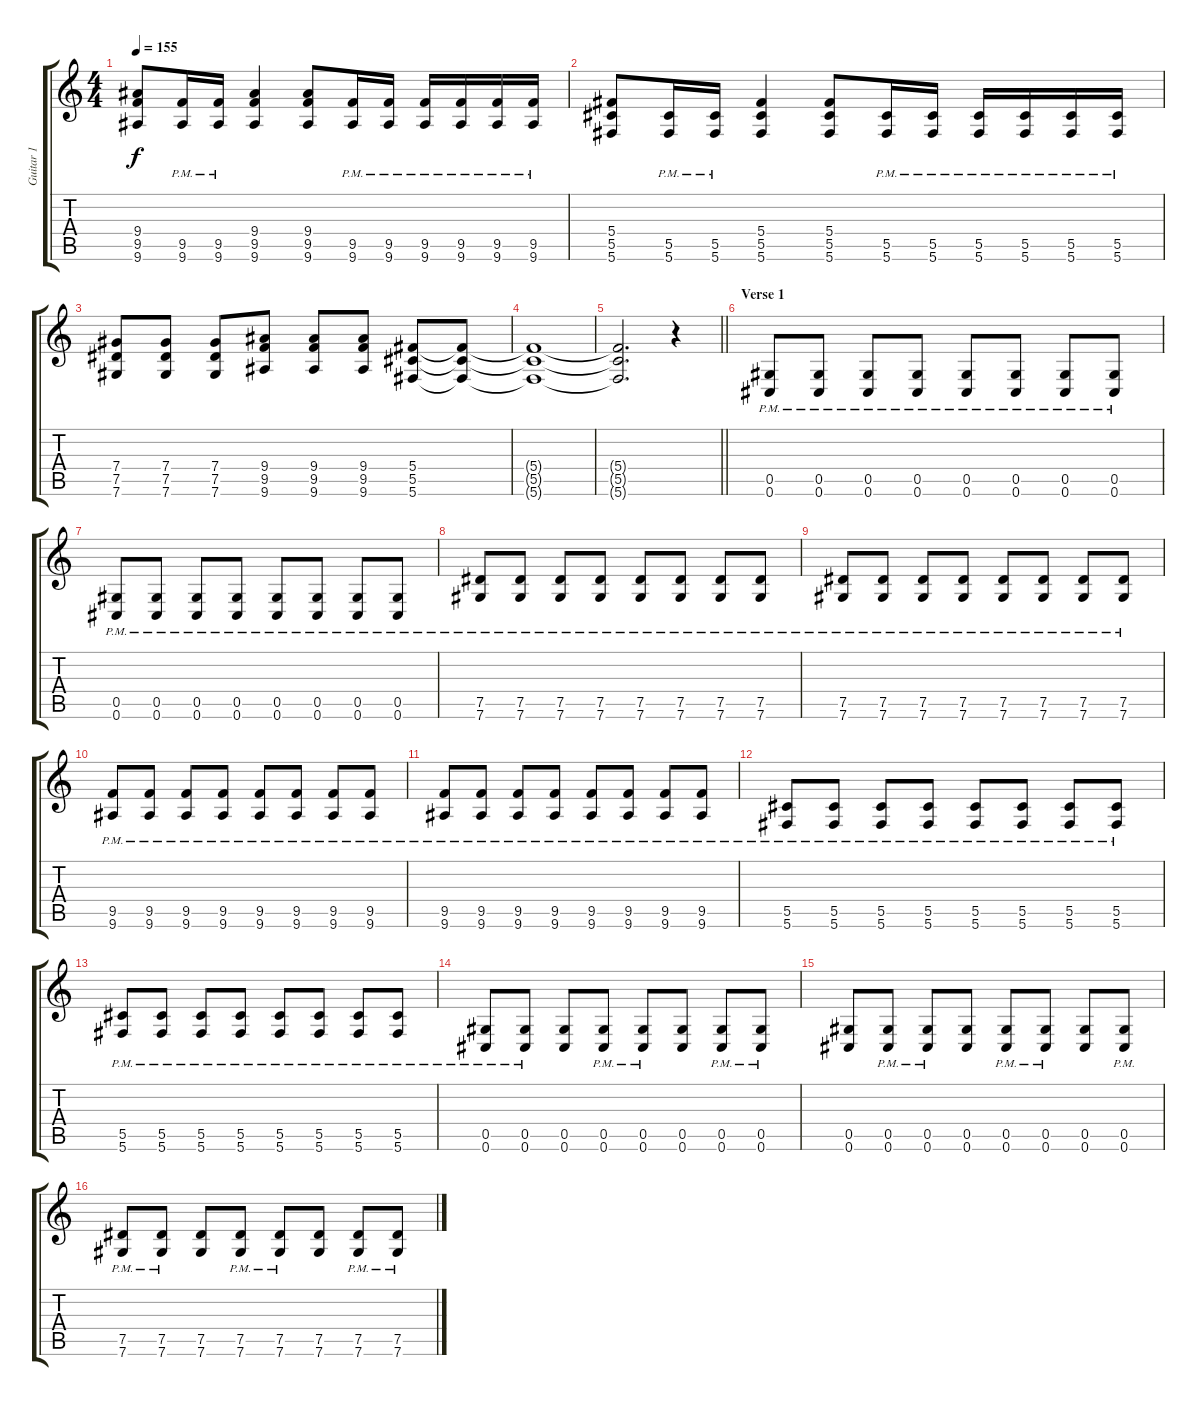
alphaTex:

\track ("Guitar 1" "Guitar 1") {instrument distortionguitar}
\staff {score tabs}
\tuning (Eb4 Bb3 Gb3 Db3 Ab2 Db2) {hide}
\ts (4 4)
\tempo 155
\clef g2
\ks c
(9.4 9.5 9.6).8{dy f} (9.5{pm} 9.6{pm}).16 (9.5{pm} 9.6{pm}).16 (9.4 9.5 9.6).4 (9.4 9.5 9.6).8 (9.5{pm} 9.6{pm}).16 (9.5{pm} 9.6{pm}).16 (9.5{pm} 9.6{pm}).16 (9.5{pm} 9.6{pm}).16 (9.5{pm} 9.6{pm}).16 (9.5{pm} 9.6{pm}).16 |
(5.4 5.5 5.6).8 (5.5{pm} 5.6{pm}).16 (5.5{pm} 5.6{pm}).16 (5.4 5.5 5.6).4 (5.4 5.5 5.6).8 (5.5{pm} 5.6{pm}).16 (5.5{pm} 5.6{pm}).16 (5.5{pm} 5.6{pm}).16 (5.5{pm} 5.6{pm}).16 (5.5{pm} 5.6{pm}).16 (5.5{pm} 5.6{pm}).16 |
(7.4 7.5 7.6).8 (7.4 7.5 7.6).8 (7.4 7.5 7.6).8 (9.4 9.5 9.6).8 (9.4 9.5 9.6).8 (9.4 9.5 9.6).8 (5.4 5.5 5.6).8 (5.4{t} 5.5{t} 5.6{t}).8 |
(5.4{t} 5.5{t} 5.6{t}).1 |
\barLineRight lightlight
(5.4{t} 5.5{t} 5.6{t}).2{d} r.4 |
\section ("" "Verse 1")
(0.5{pm} 0.6{pm}).8 (0.5{pm} 0.6{pm}).8 (0.5{pm} 0.6{pm}).8 (0.5{pm} 0.6{pm}).8 (0.5{pm} 0.6{pm}).8 (0.5{pm} 0.6{pm}).8 (0.5{pm} 0.6{pm}).8 (0.5{pm} 0.6{pm}).8 |
(0.5{pm} 0.6{pm}).8 (0.5{pm} 0.6{pm}).8 (0.5{pm} 0.6{pm}).8 (0.5{pm} 0.6{pm}).8 (0.5{pm} 0.6{pm}).8 (0.5{pm} 0.6{pm}).8 (0.5{pm} 0.6{pm}).8 (0.5{pm} 0.6{pm}).8 |
(7.5{pm} 7.6{pm}).8 (7.5{pm} 7.6{pm}).8 (7.5{pm} 7.6{pm}).8 (7.5{pm} 7.6{pm}).8 (7.5{pm} 7.6{pm}).8 (7.5{pm} 7.6{pm}).8 (7.5{pm} 7.6{pm}).8 (7.5{pm} 7.6{pm}).8 |
(7.5{pm} 7.6{pm}).8 (7.5{pm} 7.6{pm}).8 (7.5{pm} 7.6{pm}).8 (7.5{pm} 7.6{pm}).8 (7.5{pm} 7.6{pm}).8 (7.5{pm} 7.6{pm}).8 (7.5{pm} 7.6{pm}).8 (7.5{pm} 7.6{pm}).8 |
(9.5{pm} 9.6{pm}).8 (9.5{pm} 9.6{pm}).8 (9.5{pm} 9.6{pm}).8 (9.5{pm} 9.6{pm}).8 (9.5{pm} 9.6{pm}).8 (9.5{pm} 9.6{pm}).8 (9.5{pm} 9.6{pm}).8 (9.5{pm} 9.6{pm}).8 |
(9.5{pm} 9.6{pm}).8 (9.5{pm} 9.6{pm}).8 (9.5{pm} 9.6{pm}).8 (9.5{pm} 9.6{pm}).8 (9.5{pm} 9.6{pm}).8 (9.5{pm} 9.6{pm}).8 (9.5{pm} 9.6{pm}).8 (9.5{pm} 9.6{pm}).8 |
(5.5{pm} 5.6{pm}).8 (5.5{pm} 5.6{pm}).8 (5.5{pm} 5.6{pm}).8 (5.5{pm} 5.6{pm}).8 (5.5{pm} 5.6{pm}).8 (5.5{pm} 5.6{pm}).8 (5.5{pm} 5.6{pm}).8 (5.5{pm} 5.6{pm}).8 |
(5.5{pm} 5.6{pm}).8 (5.5{pm} 5.6{pm}).8 (5.5{pm} 5.6{pm}).8 (5.5{pm} 5.6{pm}).8 (5.5{pm} 5.6{pm}).8 (5.5{pm} 5.6{pm}).8 (5.5{pm} 5.6{pm}).8 (5.5{pm} 5.6{pm}).8 |
(0.5{pm} 0.6{pm}).8 (0.5{pm} 0.6{pm}).8 (0.5 0.6).8 (0.5{pm} 0.6{pm}).8 (0.5{pm} 0.6{pm}).8 (0.5 0.6).8 (0.5{pm} 0.6{pm}).8 (0.5{pm} 0.6{pm}).8 |
(0.5 0.6).8 (0.5{pm} 0.6{pm}).8 (0.5{pm} 0.6{pm}).8 (0.5 0.6).8 (0.5{pm} 0.6{pm}).8 (0.5{pm} 0.6{pm}).8 (0.5 0.6).8 (0.5{pm} 0.6{pm}).8 |
(7.5{pm} 7.6{pm}).8 (7.5{pm} 7.6{pm}).8 (7.5 7.6).8 (7.5{pm} 7.6{pm}).8 (7.5{pm} 7.6{pm}).8 (7.5 7.6).8 (7.5{pm} 7.6{pm}).8 (7.5{pm} 7.6{pm}).8
